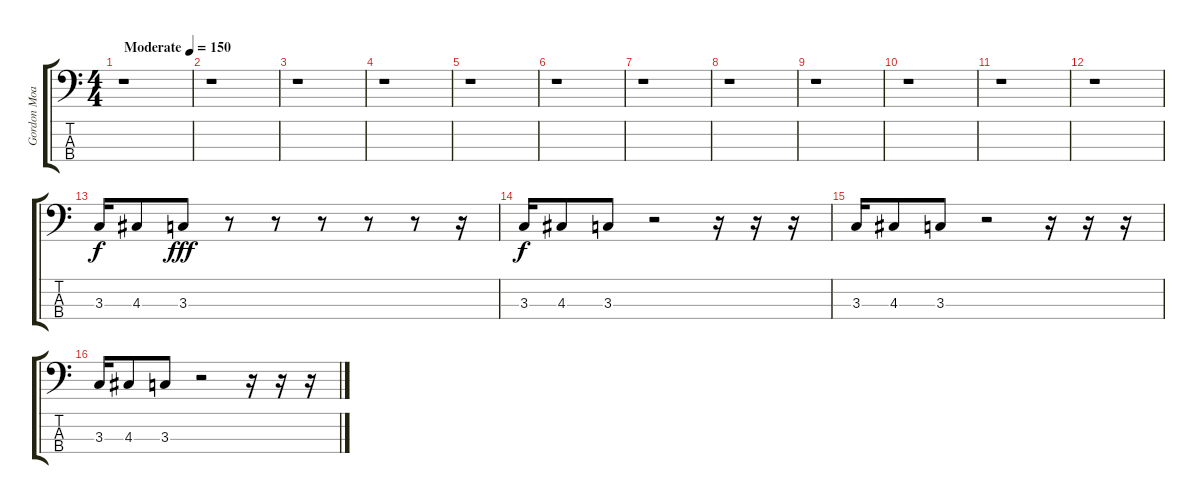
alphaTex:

\track ("Gordon Moakes" "Gordon Moa") {instrument electricbasspick}
\staff {score tabs}
\tuning (G2 D2 A1 E1) {hide}
\ts (4 4)
\tempo (150 "Moderate")
\clef f4
\ks c
r.1{dy f instrument electricbasspick} |
r.1 |
r.1 |
r.1 |
r.1 |
r.1 |
r.1 |
r.1 |
r.1 |
r.1 |
r.1 |
r.1 |
3.3.16 4.3.8 3.3.8{dy fff} r.8 r.8 r.8 r.8 r.8 r.16 |
3.3.16{dy f} 4.3.8 3.3.8 r.2 r.16 r.16 r.16 |
3.3.16 4.3.8 3.3.8 r.2 r.16 r.16 r.16 |
3.3.16 4.3.8 3.3.8 r.2 r.16 r.16 r.16
